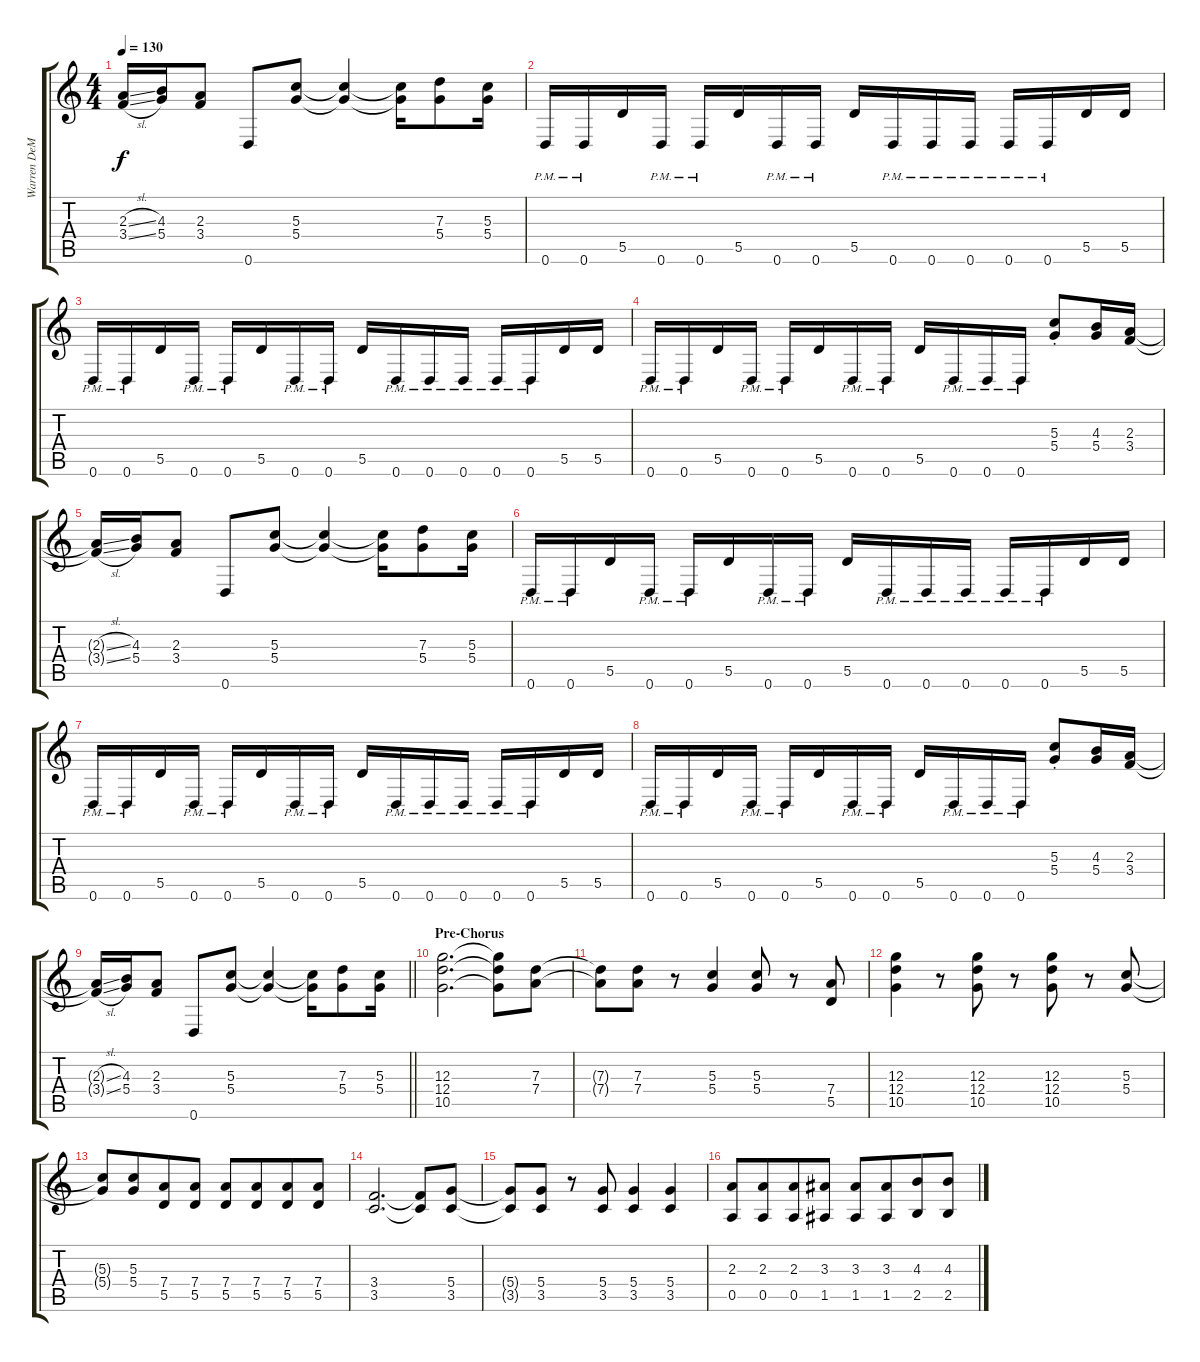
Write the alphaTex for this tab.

\track ("Warren DeMartini - Rhytm Guitar" "Warren DeM") {instrument distortionguitar}
\staff {score tabs}
\tuning (E4 B3 G3 D3 A2 D2) {hide}
\ts (4 4)
\tempo 130
\clef g2
\ks c
(2.3{sl t} 3.4{sl t}).16{dy f} (4.3 5.4).16 (2.3 3.4).8 0.6.8 (5.3 5.4).8 (5.3{t} 5.4{t}).4 (5.3{t} 5.4{t}).16 (7.3 5.4).8 (5.3 5.4).16 |
0.6{pm}.16 0.6{pm}.16 5.5.16 0.6{pm}.16 0.6{pm}.16 5.5.16 0.6{pm}.16 0.6{pm}.16 5.5.16 0.6{pm}.16 0.6{pm}.16 0.6{pm}.16 0.6{pm}.16 0.6{pm}.16 5.5.16 5.5.16 |
0.6{pm}.16 0.6{pm}.16 5.5.16 0.6{pm}.16 0.6{pm}.16 5.5.16 0.6{pm}.16 0.6{pm}.16 5.5.16 0.6{pm}.16 0.6{pm}.16 0.6{pm}.16 0.6{pm}.16 0.6{pm}.16 5.5.16 5.5.16 |
0.6{pm}.16 0.6{pm}.16 5.5.16 0.6{pm}.16 0.6{pm}.16 5.5.16 0.6{pm}.16 0.6{pm}.16 5.5.16 0.6{pm}.16 0.6{pm}.16 0.6{pm}.16 (5.3{st} 5.4{st}).8 (4.3 5.4).16 (2.3 3.4).16 |
(2.3{sl t} 3.4{sl t}).16 (4.3 5.4).16 (2.3 3.4).8 0.6.8 (5.3 5.4).8 (5.3{t} 5.4{t}).4 (5.3{t} 5.4{t}).16 (7.3 5.4).8 (5.3 5.4).16 |
0.6{pm}.16 0.6{pm}.16 5.5.16 0.6{pm}.16 0.6{pm}.16 5.5.16 0.6{pm}.16 0.6{pm}.16 5.5.16 0.6{pm}.16 0.6{pm}.16 0.6{pm}.16 0.6{pm}.16 0.6{pm}.16 5.5.16 5.5.16 |
0.6{pm}.16 0.6{pm}.16 5.5.16 0.6{pm}.16 0.6{pm}.16 5.5.16 0.6{pm}.16 0.6{pm}.16 5.5.16 0.6{pm}.16 0.6{pm}.16 0.6{pm}.16 0.6{pm}.16 0.6{pm}.16 5.5.16 5.5.16 |
0.6{pm}.16 0.6{pm}.16 5.5.16 0.6{pm}.16 0.6{pm}.16 5.5.16 0.6{pm}.16 0.6{pm}.16 5.5.16 0.6{pm}.16 0.6{pm}.16 0.6{pm}.16 (5.3{st} 5.4{st}).8 (4.3 5.4).16 (2.3 3.4).16 |
\barLineRight lightlight
(2.3{sl t} 3.4{sl t}).16 (4.3 5.4).16 (2.3 3.4).8 0.6.8 (5.3 5.4).8 (5.3{t} 5.4{t}).4 (5.3{t} 5.4{t}).16 (7.3 5.4).8 (5.3 5.4).16 |
\section ("" "Pre-Chorus")
(12.3 12.4 10.5).2{d} (12.3{t} 12.4{t} 10.5{t}).8 (7.3 7.4).8 |
(7.3{t} 7.4{t}).8 (7.3 7.4).8 r.8 (5.3 5.4).4 (5.3 5.4).8 r.8 (7.4 5.5).8 |
(12.3 12.4 10.5).4 r.8 (12.3 12.4 10.5).8 r.8 (12.3 12.4 10.5).8 r.8 (5.3 5.4).8 |
(5.3{t} 5.4{t}).8 (5.3 5.4).8{beam merge} (7.4 5.5).8 (7.4 5.5).8 (7.4 5.5).8 (7.4 5.5).8{beam merge} (7.4 5.5).8 (7.4 5.5).8 |
(3.4 3.5).2{d} (3.4{t} 3.5{t}).8 (5.4 3.5).8 |
(5.4{t} 3.5{t}).8 (5.4 3.5).8 r.8 (5.4 3.5).8 (5.4 3.5).4 (5.4 3.5).4 |
(2.3 0.5).8 (2.3 0.5).8{beam merge} (2.3 0.5).8 (3.3 1.5).8 (3.3 1.5).8 (3.3 1.5).8{beam merge} (4.3 2.5).8 (4.3 2.5).8
